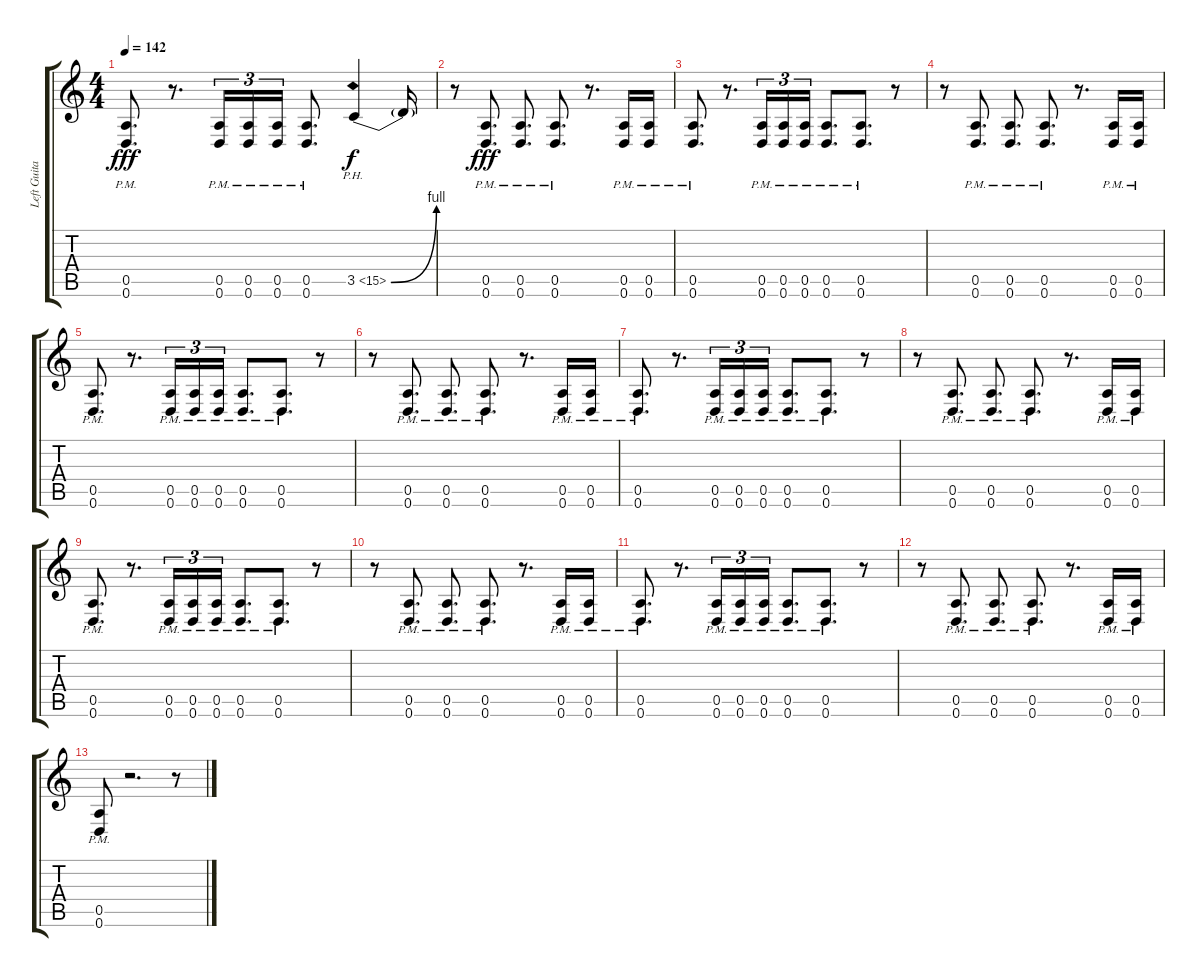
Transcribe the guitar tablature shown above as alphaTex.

\track ("Left Guitar" "Left Guita") {instrument overdrivenguitar}
\staff {score tabs}
\tuning (E4 B3 G3 D3 A2 D2) {hide}
\ts (4 4)
\tempo 142
\clef g2
\ks c
(0.5{pm} 0.6{pm}).8{d dy fff} r.8{d} (0.5{pm} 0.6{pm}).16{tu (3 2)} (0.5{pm} 0.6{pm}).16{tu (3 2)} (0.5{pm} 0.6{pm}).16{tu (3 2)} (0.5{pm} 0.6{pm}).8{d} 3.5{be (bend 0 0 60 4) ph 12}.4{dy f} 3.5{t}.16 |
r.8 (0.5{pm} 0.6{pm}).8{d dy fff} (0.5{pm} 0.6{pm}).8{d} (0.5{pm} 0.6{pm}).8{d} r.8{d} (0.5{pm} 0.6{pm}).16 (0.5{pm} 0.6{pm}).16 |
(0.5{pm} 0.6{pm}).8{d} r.8{d} (0.5{pm} 0.6{pm}).16{tu (3 2)} (0.5{pm} 0.6{pm}).16{tu (3 2)} (0.5{pm} 0.6{pm}).16{tu (3 2)} (0.5{pm} 0.6{pm}).8{d} (0.5{pm} 0.6{pm}).8{d} r.8 |
r.8 (0.5{pm} 0.6{pm}).8{d} (0.5{pm} 0.6{pm}).8{d} (0.5{pm} 0.6{pm}).8{d} r.8{d} (0.5{pm} 0.6{pm}).16 (0.5{pm} 0.6{pm}).16 |
(0.5{pm} 0.6{pm}).8{d} r.8{d} (0.5{pm} 0.6{pm}).16{tu (3 2)} (0.5{pm} 0.6{pm}).16{tu (3 2)} (0.5{pm} 0.6{pm}).16{tu (3 2)} (0.5{pm} 0.6{pm}).8{d} (0.5{pm} 0.6{pm}).8{d} r.8 |
r.8 (0.5{pm} 0.6{pm}).8{d} (0.5{pm} 0.6{pm}).8{d} (0.5{pm} 0.6{pm}).8{d} r.8{d} (0.5{pm} 0.6{pm}).16 (0.5{pm} 0.6{pm}).16 |
(0.5{pm} 0.6{pm}).8{d} r.8{d} (0.5{pm} 0.6{pm}).16{tu (3 2)} (0.5{pm} 0.6{pm}).16{tu (3 2)} (0.5{pm} 0.6{pm}).16{tu (3 2)} (0.5{pm} 0.6{pm}).8{d} (0.5{pm} 0.6{pm}).8{d} r.8 |
r.8 (0.5{pm} 0.6{pm}).8{d} (0.5{pm} 0.6{pm}).8{d} (0.5{pm} 0.6{pm}).8{d} r.8{d} (0.5{pm} 0.6{pm}).16 (0.5{pm} 0.6{pm}).16 |
(0.5{pm} 0.6{pm}).8{d} r.8{d} (0.5{pm} 0.6{pm}).16{tu (3 2)} (0.5{pm} 0.6{pm}).16{tu (3 2)} (0.5{pm} 0.6{pm}).16{tu (3 2)} (0.5{pm} 0.6{pm}).8{d} (0.5{pm} 0.6{pm}).8{d} r.8 |
r.8 (0.5{pm} 0.6{pm}).8{d} (0.5{pm} 0.6{pm}).8{d} (0.5{pm} 0.6{pm}).8{d} r.8{d} (0.5{pm} 0.6{pm}).16 (0.5{pm} 0.6{pm}).16 |
(0.5{pm} 0.6{pm}).8{d} r.8{d} (0.5{pm} 0.6{pm}).16{tu (3 2)} (0.5{pm} 0.6{pm}).16{tu (3 2)} (0.5{pm} 0.6{pm}).16{tu (3 2)} (0.5{pm} 0.6{pm}).8{d} (0.5{pm} 0.6{pm}).8{d} r.8 |
r.8 (0.5{pm} 0.6{pm}).8{d} (0.5{pm} 0.6{pm}).8{d} (0.5{pm} 0.6{pm}).8{d} r.8{d} (0.5{pm} 0.6{pm}).16 (0.5{pm} 0.6{pm}).16 |
(0.5{pm} 0.6{pm}).8 r.2{d} r.8
